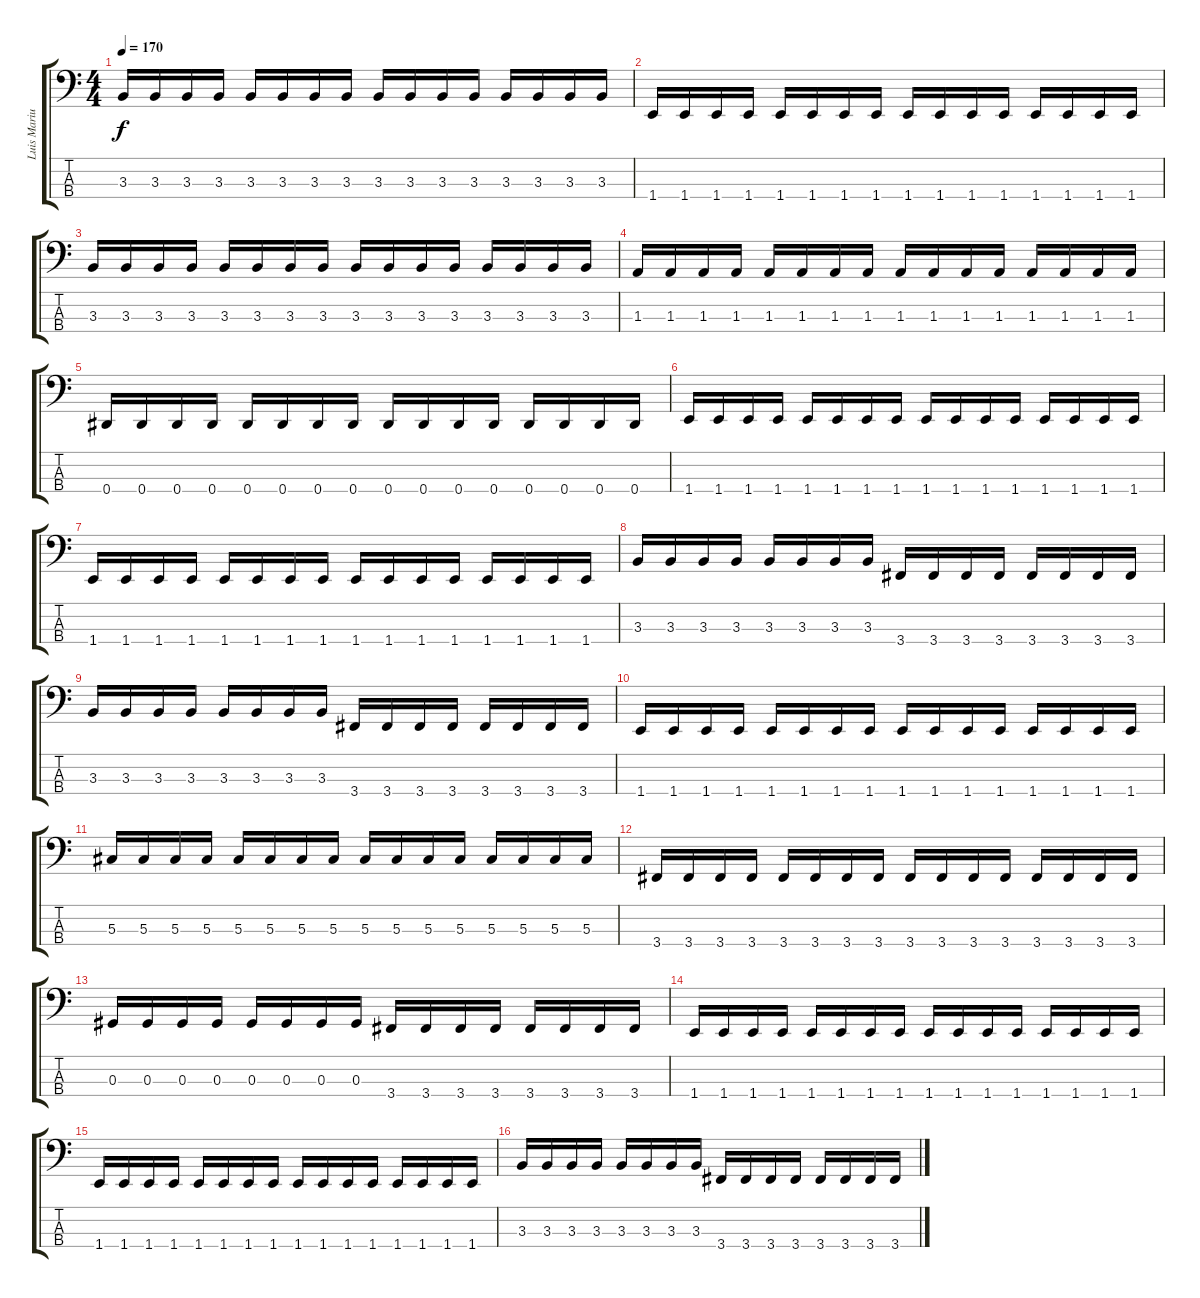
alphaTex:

\track ("Luis Mariuti" "Luis Mariu") {instrument electricbassfinger}
\staff {score tabs}
\tuning (Gb2 Db2 Ab1 Eb1) {hide}
\ts (4 4)
\tempo 170
\clef f4
\ks c
3.3.16{dy f} 3.3.16 3.3.16 3.3.16 3.3.16 3.3.16 3.3.16 3.3.16 3.3.16 3.3.16 3.3.16 3.3.16 3.3.16 3.3.16 3.3.16 3.3.16 |
1.4.16 1.4.16 1.4.16 1.4.16 1.4.16 1.4.16 1.4.16 1.4.16 1.4.16 1.4.16 1.4.16 1.4.16 1.4.16 1.4.16 1.4.16 1.4.16 |
3.3.16 3.3.16 3.3.16 3.3.16 3.3.16 3.3.16 3.3.16 3.3.16 3.3.16 3.3.16 3.3.16 3.3.16 3.3.16 3.3.16 3.3.16 3.3.16 |
1.3.16 1.3.16 1.3.16 1.3.16 1.3.16 1.3.16 1.3.16 1.3.16 1.3.16 1.3.16 1.3.16 1.3.16 1.3.16 1.3.16 1.3.16 1.3.16 |
0.4.16 0.4.16 0.4.16 0.4.16 0.4.16 0.4.16 0.4.16 0.4.16 0.4.16 0.4.16 0.4.16 0.4.16 0.4.16 0.4.16 0.4.16 0.4.16 |
1.4.16 1.4.16 1.4.16 1.4.16 1.4.16 1.4.16 1.4.16 1.4.16 1.4.16 1.4.16 1.4.16 1.4.16 1.4.16 1.4.16 1.4.16 1.4.16 |
1.4.16 1.4.16 1.4.16 1.4.16 1.4.16 1.4.16 1.4.16 1.4.16 1.4.16 1.4.16 1.4.16 1.4.16 1.4.16 1.4.16 1.4.16 1.4.16 |
3.3.16 3.3.16 3.3.16 3.3.16 3.3.16 3.3.16 3.3.16 3.3.16 3.4.16 3.4.16 3.4.16 3.4.16 3.4.16 3.4.16 3.4.16 3.4.16 |
3.3.16 3.3.16 3.3.16 3.3.16 3.3.16 3.3.16 3.3.16 3.3.16 3.4.16 3.4.16 3.4.16 3.4.16 3.4.16 3.4.16 3.4.16 3.4.16 |
1.4.16 1.4.16 1.4.16 1.4.16 1.4.16 1.4.16 1.4.16 1.4.16 1.4.16 1.4.16 1.4.16 1.4.16 1.4.16 1.4.16 1.4.16 1.4.16 |
5.3.16 5.3.16 5.3.16 5.3.16 5.3.16 5.3.16 5.3.16 5.3.16 5.3.16 5.3.16 5.3.16 5.3.16 5.3.16 5.3.16 5.3.16 5.3.16 |
3.4.16 3.4.16 3.4.16 3.4.16 3.4.16 3.4.16 3.4.16 3.4.16 3.4.16 3.4.16 3.4.16 3.4.16 3.4.16 3.4.16 3.4.16 3.4.16 |
0.3.16 0.3.16 0.3.16 0.3.16 0.3.16 0.3.16 0.3.16 0.3.16 3.4.16 3.4.16 3.4.16 3.4.16 3.4.16 3.4.16 3.4.16 3.4.16 |
1.4.16 1.4.16 1.4.16 1.4.16 1.4.16 1.4.16 1.4.16 1.4.16 1.4.16 1.4.16 1.4.16 1.4.16 1.4.16 1.4.16 1.4.16 1.4.16 |
1.4.16 1.4.16 1.4.16 1.4.16 1.4.16 1.4.16 1.4.16 1.4.16 1.4.16 1.4.16 1.4.16 1.4.16 1.4.16 1.4.16 1.4.16 1.4.16 |
3.3.16 3.3.16 3.3.16 3.3.16 3.3.16 3.3.16 3.3.16 3.3.16 3.4.16 3.4.16 3.4.16 3.4.16 3.4.16 3.4.16 3.4.16 3.4.16
